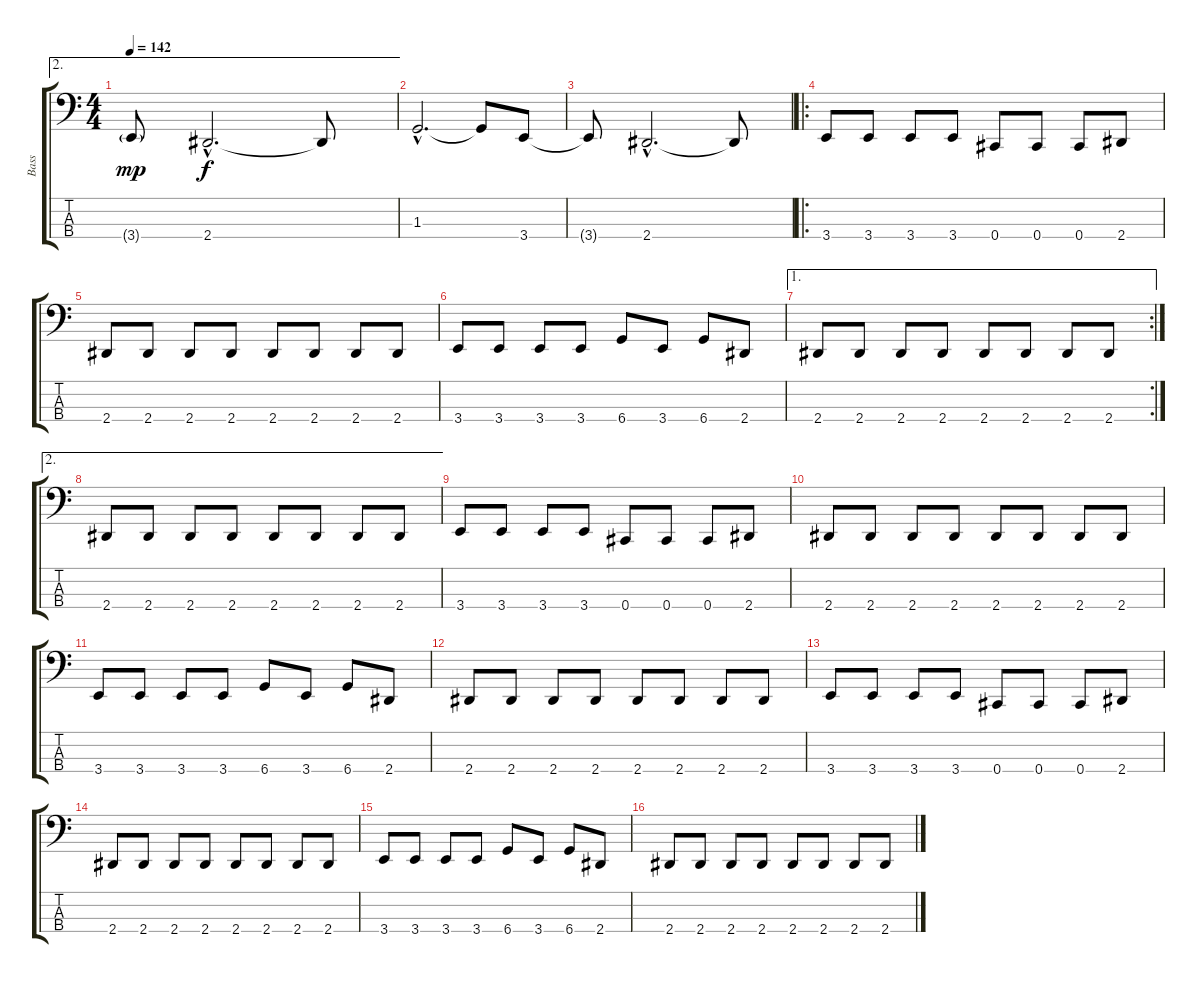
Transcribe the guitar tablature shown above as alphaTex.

\track ("Bass" "Bass") {instrument electricbassfinger}
\staff {score tabs}
\tuning (E2 B1 Gb1 Db1) {hide}
\ae 2
\ts (4 4)
\tempo 142
\clef f4
\ks c
3.4{g}.8{dy mp} 2.4{hac}.2{d dy f} 2.4{t}.8 |
1.3{hac}.2{d} 1.3{t}.8 3.4.8 |
3.4{t}.8 2.4{hac}.2{d} 2.4{t}.8 |
\ro
3.4.8 3.4.8 3.4.8 3.4.8 0.4.8 0.4.8 0.4.8 2.4.8 |
2.4.8 2.4.8 2.4.8 2.4.8 2.4.8 2.4.8 2.4.8 2.4.8 |
3.4.8 3.4.8 3.4.8 3.4.8 6.4.8 3.4.8 6.4.8 2.4.8 |
\ae 1
\rc 2
2.4.8 2.4.8 2.4.8 2.4.8 2.4.8 2.4.8 2.4.8 2.4.8 |
\ae 2
2.4.8 2.4.8 2.4.8 2.4.8 2.4.8 2.4.8 2.4.8 2.4.8 |
3.4.8 3.4.8 3.4.8 3.4.8 0.4.8 0.4.8 0.4.8 2.4.8 |
2.4.8 2.4.8 2.4.8 2.4.8 2.4.8 2.4.8 2.4.8 2.4.8 |
3.4.8 3.4.8 3.4.8 3.4.8 6.4.8 3.4.8 6.4.8 2.4.8 |
2.4.8 2.4.8 2.4.8 2.4.8 2.4.8 2.4.8 2.4.8 2.4.8 |
3.4.8 3.4.8 3.4.8 3.4.8 0.4.8 0.4.8 0.4.8 2.4.8 |
2.4.8 2.4.8 2.4.8 2.4.8 2.4.8 2.4.8 2.4.8 2.4.8 |
3.4.8 3.4.8 3.4.8 3.4.8 6.4.8 3.4.8 6.4.8 2.4.8 |
2.4.8 2.4.8 2.4.8 2.4.8 2.4.8 2.4.8 2.4.8 2.4.8
